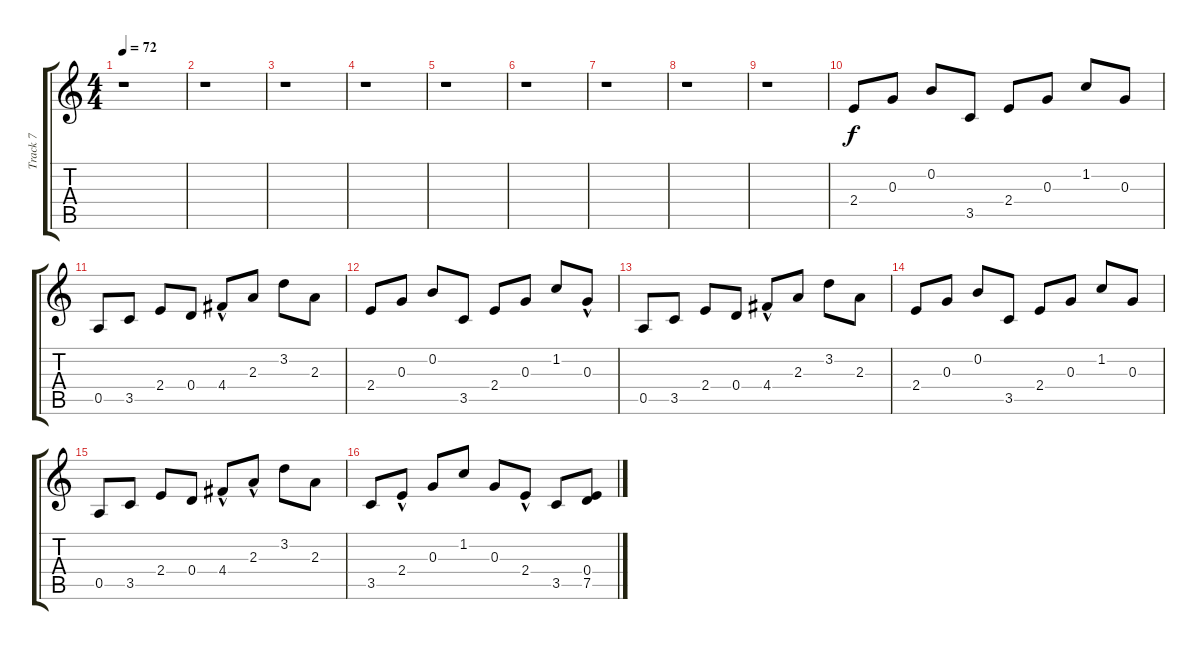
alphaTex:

\track ("Track 7" "Track 7") {instrument electricguitarclean}
\staff {score tabs}
\tuning (E4 B3 G3 D3 A2 E2) {hide}
\ts (4 4)
\tempo 72
\clef g2
\ks c
r.1{dy f instrument electricguitarclean} |
r.1 |
r.1 |
r.1 |
r.1 |
r.1 |
r.1 |
r.1 |
r.1 |
2.4.8 0.3.8 0.2.8 3.5.8 2.4.8 0.3.8 1.2.8 0.3.8 |
0.5.8 3.5.8 2.4.8 0.4.8 4.4{hac}.8 2.3.8 3.2.8 2.3.8 |
2.4.8 0.3.8 0.2.8 3.5.8 2.4.8 0.3.8 1.2.8 0.3{hac}.8 |
0.5.8 3.5.8 2.4.8 0.4.8 4.4{hac}.8 2.3.8 3.2.8 2.3.8 |
2.4.8 0.3.8 0.2.8 3.5.8 2.4.8 0.3.8 1.2.8 0.3.8 |
0.5.8 3.5.8 2.4.8 0.4.8 4.4{hac}.8 2.3{hac}.8 3.2.8 2.3.8 |
3.5.8 2.4{hac}.8 0.3.8 1.2.8 0.3.8 2.4{hac}.8 3.5.8 (0.4 7.5).8
